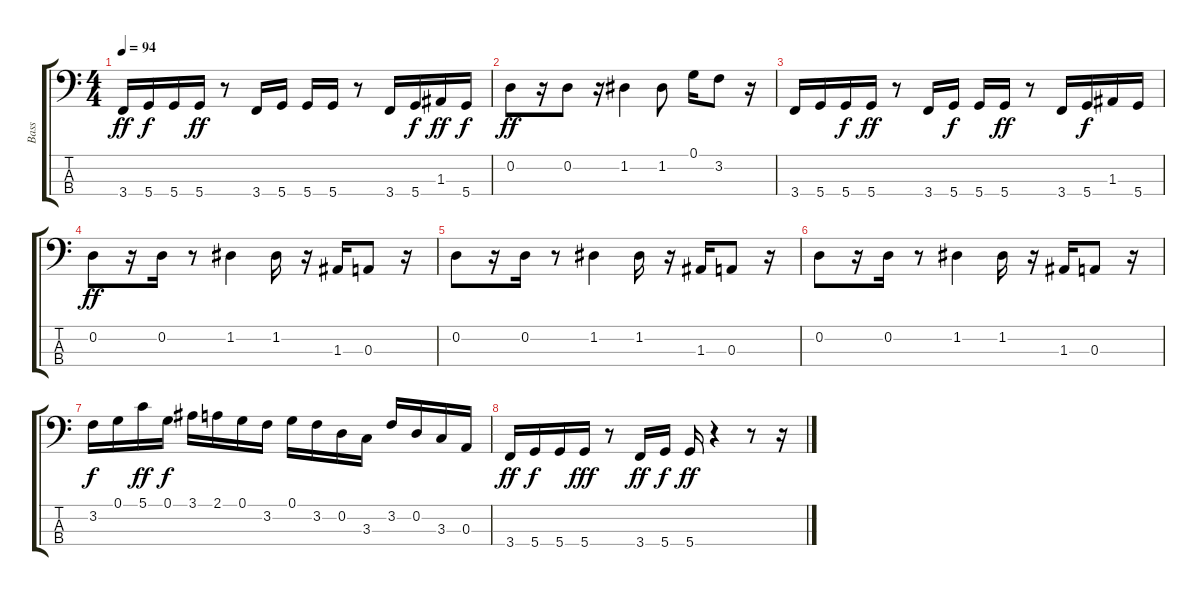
\track ("Bass" "Bass") {instrument electricbassfinger}
\staff {score tabs}
\tuning (G2 D2 A1 D1) {hide}
\ts (4 4)
\tempo 94
\clef f4
\ks c
3.4.16{dy ff} 5.4.16{dy f} 5.4.16 5.4.16{dy ff} r.8 3.4.16 5.4.16 5.4.16 5.4.16 r.8 3.4.16 5.4.16{dy f} 1.3.16{dy ff} 5.4.16{dy f} |
0.2.8{dy ff} r.16 0.2.8 r.16 1.2.4 1.2.8 0.1.16 3.2.8 r.16 |
3.4.16 5.4.16 5.4.16{dy f} 5.4.16{dy ff} r.8 3.4.16 5.4.16{dy f} 5.4.16 5.4.16{dy ff} r.8 3.4.16 5.4.16{dy f} 1.3.16 5.4.16 |
0.2.8{dy ff} r.16 0.2.16 r.8 1.2.4 1.2.16 r.16 1.3.16 0.3.8 r.16 |
0.2.8 r.16 0.2.16 r.8 1.2.4 1.2.16 r.16 1.3.16 0.3.8 r.16 |
0.2.8 r.16 0.2.16 r.8 1.2.4 1.2.16 r.16 1.3.16 0.3.8 r.16 |
3.2.16{dy f} 0.1.16 5.1.16{dy ff} 0.1.16{dy f} 3.1.16 2.1.16 0.1.16 3.2.16 0.1.16 3.2.16 0.2.16 3.3.16 3.2.16 0.2.16 3.3.16 0.3.16 |
3.4.16{dy ff} 5.4.16{dy f} 5.4.16 5.4.16{dy fff} r.8 3.4.16{dy ff} 5.4.16{dy f} 5.4.16{dy ff} r.4 r.8 r.16
